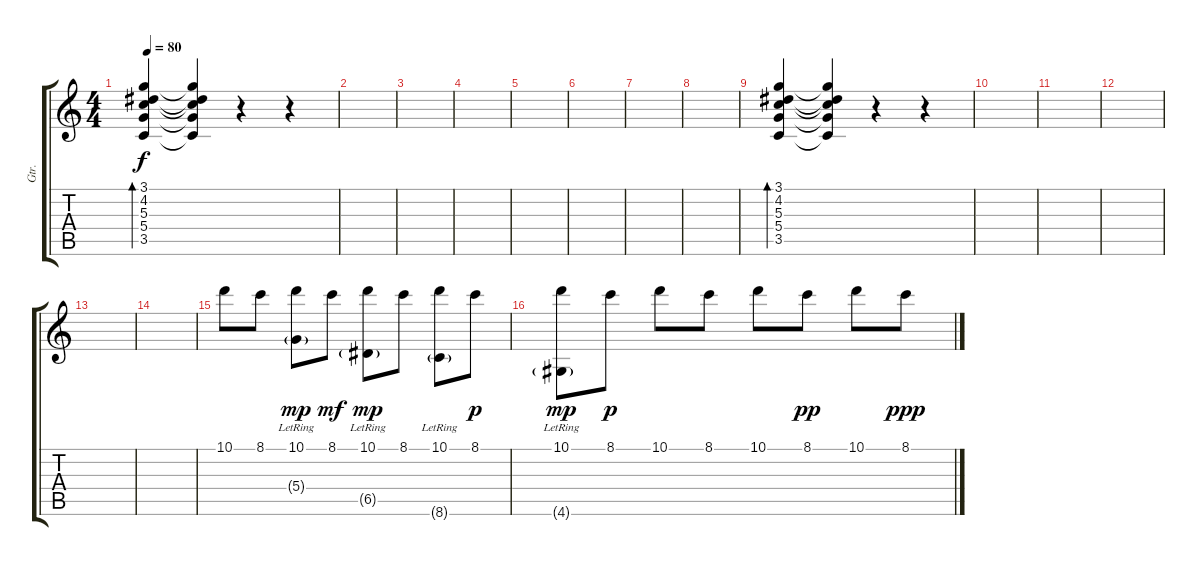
\track ("Gtr." "Gtr.") {instrument acousticguitarnylon}
\staff {score tabs}
\tuning (E4 B3 G3 D3 A2 E2) {hide}
\ts (4 4)
\tempo 80
\clef g2
\ks c
(3.1 4.2 5.3 5.4 3.5).4{bd 240 dy f} (3.1{t} 4.2{t} 5.3{t} 5.4{t} 3.5{t}).4 r.4 r.4 |
|
|
|
|
|
|
|
(3.1 4.2 5.3 5.4 3.5).4{bd 240} (3.1{t} 4.2{t} 5.3{t} 5.4{t} 3.5{t}).4 r.4 r.4 |
|
|
|
|
|
10.1.8 8.1.8 (10.1 5.4{g lr}).8{dy mp} 8.1.8{dy mf} (10.1 6.5{g lr}).8{dy mp} 8.1.8 (10.1 8.6{g lr}).8 8.1.8{dy p} |
(10.1 4.6{g lr}).8{dy mp} 8.1.8{dy p} 10.1.8 8.1.8 10.1.8 8.1.8{dy pp} 10.1.8 8.1.8{dy ppp}
